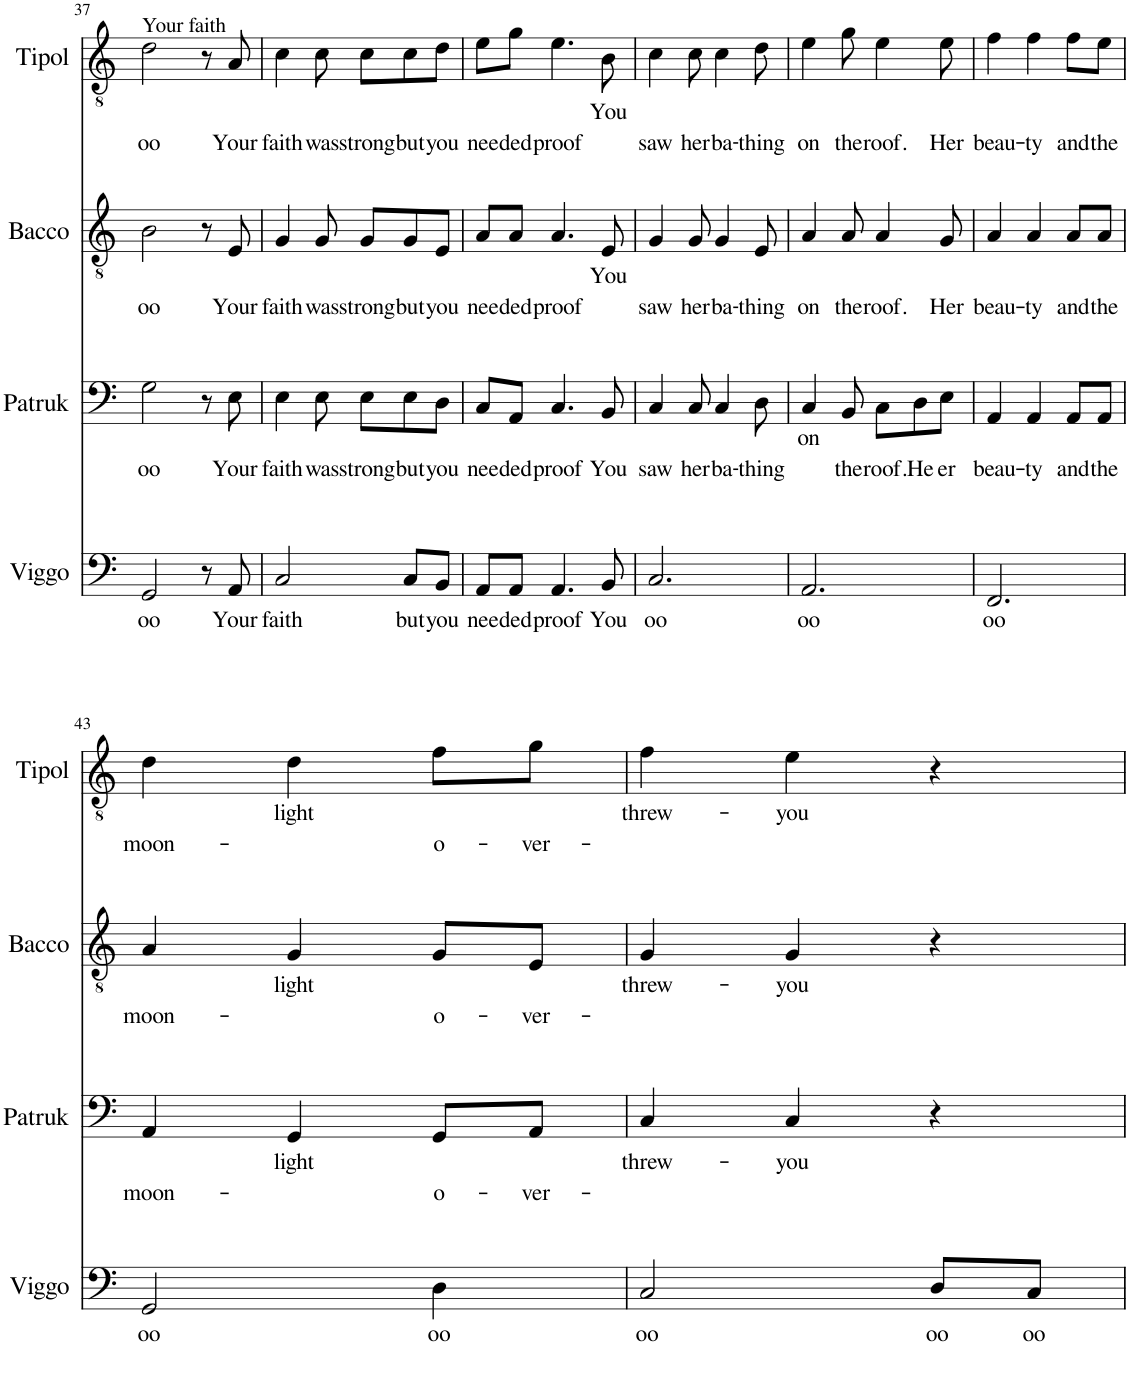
**kern	**text	**kern	**text	**kern	**text	**kern	**text
*part4	*part4	*part3	*part3	*part2	*part2	*part1	*part1
*staff4	*staff4	*staff3	*staff3	*staff2	*staff2	*staff1	*staff1
*I"Viggo	*	*I"Patruk	*	*I"Bacco	*	*I"Tipol	*
*I'Viggo	*	*I'Patruk	*	*I'Bacco	*	*I'Tipol	*
!!LO:PB:g=z
*clefF4	*	*clefF4	*	*clefGv2	*	*clefGv2	*
*k[]	*	*k[]	*	*k[]	*	*k[]	*
*M6/8	*	*M6/8	*	*M6/8	*	*M6/8	*
=37	=37	=37	=37	=37	=37	=37	=37
!	!	!	!	!	!	!LO:TX:a:t=Your faith	!
!	!LO:LY:b	!	!LO:LY:b	!	!LO:LY:b	!	!LO:LY:b
2GG/	oo	2G\	oo	2B\	oo	2d\	oo
8r	.	8r	.	8r	.	8r	.
!	!LO:LY:b	!	!LO:LY:b	!	!LO:LY:b	!	!LO:LY:b
8AA/	Your	8E\	Your	8E/	Your	8A/	Your
=38	=38	=38	=38	=38	=38	=38	=38
!	!LO:LY:b	!	!LO:LY:b	!	!LO:LY:b	!	!LO:LY:b
2C/	faith	4E\	faith	4G/	faith	4c\	faith
!	!	!	!LO:LY:b	!	!LO:LY:b	!	!LO:LY:b
.	.	8E\	was	8G/	was	8c\	was
!	!	!	!LO:LY:b	!	!LO:LY:b	!	!LO:LY:b
.	.	8E\L	strong	8G/L	strong	8c\L	strong
!	!LO:LY:b	!	!LO:LY:b	!	!LO:LY:b	!	!LO:LY:b
8C/L	but	8E\	but	8G/	but	8c\	but
!	!LO:LY:b	!	!LO:LY:b	!	!LO:LY:b	!	!LO:LY:b
8BB/J	you	8D\J	you	8E/J	you	8d\J	you
=39	=39	=39	=39	=39	=39	=39	=39
!	!LO:LY:b	!	!LO:LY:b	!	!LO:LY:b	!	!LO:LY:b
8AA/L	nee-	8C/L	nee-	8A/L	nee-	8e\L	nee-
!	!LO:LY:b	!	!LO:LY:b	!	!LO:LY:b	!	!LO:LY:b
8AA/J	-ded	8AA/J	-ded	8A/J	-ded	8g\J	-ded
!	!LO:LY:b	!	!LO:LY:b	!	!LO:LY:b	!	!LO:LY:b
4.AA/	proof	4.C/	proof	4.A/	proof	4.e\	proof
!	!LO:LY:b	!	!LO:LY:b	!	!LO:LY:b	!	!LO:LY:b
8BB/	You	8BB/	You	8E/	You	8B\	You
=40	=40	=40	=40	=40	=40	=40	=40
!	!LO:LY:b	!	!LO:LY:b	!	!LO:LY:b	!	!LO:LY:b
2.C/	oo	4C/	saw	4G/	saw	4c\	saw
!	!	!	!LO:LY:b	!	!LO:LY:b	!	!LO:LY:b
.	.	8C/	her	8G/	her	8c\	her
!	!	!	!LO:LY:b	!	!LO:LY:b	!	!LO:LY:b
.	.	4C/	ba-	4G/	ba-	4c\	ba-
!	!	!	!LO:LY:b	!	!LO:LY:b	!	!LO:LY:b
.	.	8D\	-thing	8E/	-thing	8d\	-thing
=41	=41	=41	=41	=41	=41	=41	=41
!	!LO:LY:b	!	!LO:LY:b	!	!LO:LY:b	!	!LO:LY:b
2.AA/	oo	4C/	on	4A/	on	4e\	on
!	!	!	!LO:LY:b	!	!LO:LY:b	!	!LO:LY:b
.	.	8BB/	the	8A/	the	8g\	the
!	!	!	!LO:LY:b	!	!LO:LY:b	!	!LO:LY:b
.	.	8C\L	roof.	4A/	roof.	4e\	roof.
!	!	!	!LO:LY:b	!	!	!	!
.	.	8D\	He-	.	.	.	.
!	!	!	!LO:LY:b	!	!LO:LY:b	!	!LO:LY:b
.	.	8E\J	-er	8G/	Her	8e\	Her
=42	=42	=42	=42	=42	=42	=42	=42
!	!LO:LY:b	!	!LO:LY:b	!	!LO:LY:b	!	!LO:LY:b
2.FF/	oo	4AA/	beau-	4A/	beau-	4f\	beau-
!	!	!	!LO:LY:b	!	!LO:LY:b	!	!LO:LY:b
.	.	4AA/	-ty	4A/	-ty	4f\	-ty
!	!	!	!LO:LY:b	!	!LO:LY:b	!	!LO:LY:b
.	.	8AA/L	and	8A/L	and	8f\L	and
!	!	!	!LO:LY:b	!	!LO:LY:b	!	!LO:LY:b
.	.	8AA/J	the	8A/J	the	8e\J	the
!!LO:LB:g=z
=43	=43	=43	=43	=43	=43	=43	=43
!	!LO:LY:b	!	!LO:LY:b	!	!LO:LY:b	!	!LO:LY:b
2GG/	oo	4AA/	moon-	4A/	moon-	4d\	moon-
!	!	!	!LO:LY:b	!	!LO:LY:b	!	!LO:LY:b
.	.	4GG/	-light	4G/	-light	4d\	-light
!	!LO:LY:b	!	!LO:LY:b	!	!LO:LY:b	!	!LO:LY:b
4D\	oo	8GG/L	o-	8G/L	o-	8f\L	o-
!	!	!	!LO:LY:b	!	!LO:LY:b	!	!LO:LY:b
.	.	8AA/J	-ver-	8E/J	-ver-	8g\J	-ver-
=44	=44	=44	=44	=44	=44	=44	=44
!	!LO:LY:b	!	!LO:LY:b	!	!LO:LY:b	!	!LO:LY:b
2C/	oo	4C/	-threw-	4G/	-threw-	4f\	-threw-
!	!	!	!LO:LY:b	!	!LO:LY:b	!	!LO:LY:b
.	.	4C/	you	4G/	you	4e\	you
!	!LO:LY:b	!	!	!	!	!	!
8D/L	oo	4r	.	4r	.	4r	.
!	!LO:LY:b	!	!	!	!	!	!
8C/J	oo	.	.	.	.	.	.
=	=	=	=	=	=	=	=
*-	*-	*-	*-	*-	*-	*-	*-
